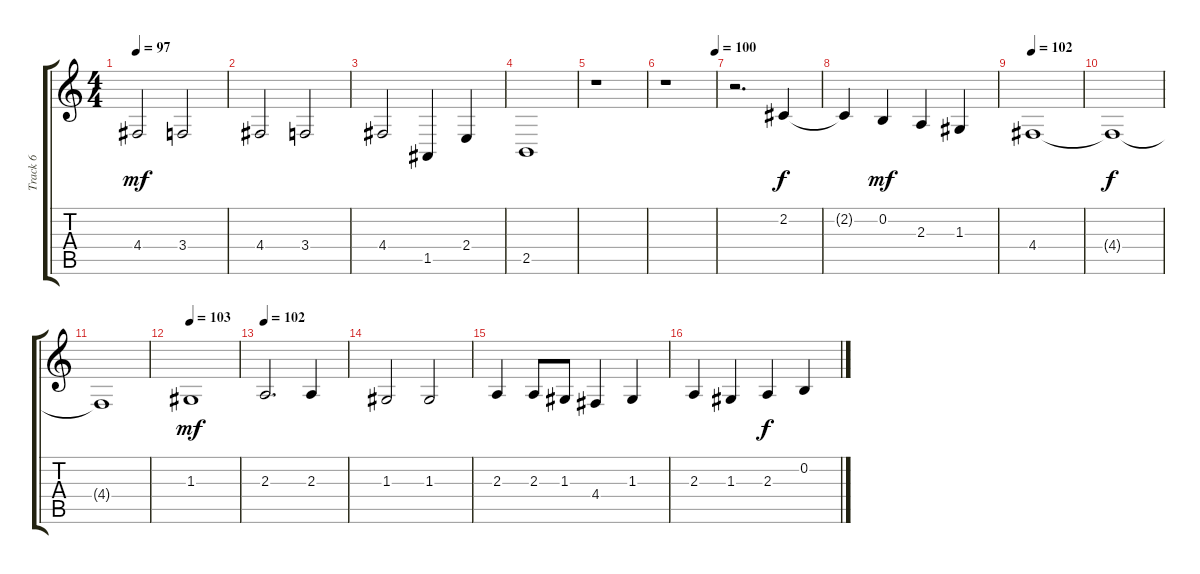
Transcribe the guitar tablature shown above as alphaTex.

\track ("Track 6" "Track 6") {instrument cello}
\staff {score tabs}
\tuning (E4 B3 G3 D3 A2 E2) {hide}
\ts (4 4)
\tempo 97
\clef g2
\ks c
4.4.2{dy mf} 3.4.2 |
4.4.2 3.4.2 |
4.4.2 1.5.4 2.4.4 |
2.5.1 |
r.1 |
\tempo (100 1)
r.1 |
r.2{d} 2.2.4{dy f} |
2.2{t}.4 0.2.4{dy mf} 2.3.4 1.3.4 |
\tempo 102
4.4.1 |
4.4{t}.1{dy f} |
4.4{t}.1 |
\tempo 103
1.3.1{dy mf} |
\tempo 102
2.3.2{d} 2.3.4 |
1.3.2 1.3.2 |
2.3.4 2.3.8 1.3.8 4.4.4 1.3.4 |
2.3.4 1.3.4 2.3.4{dy f} 0.2.4
